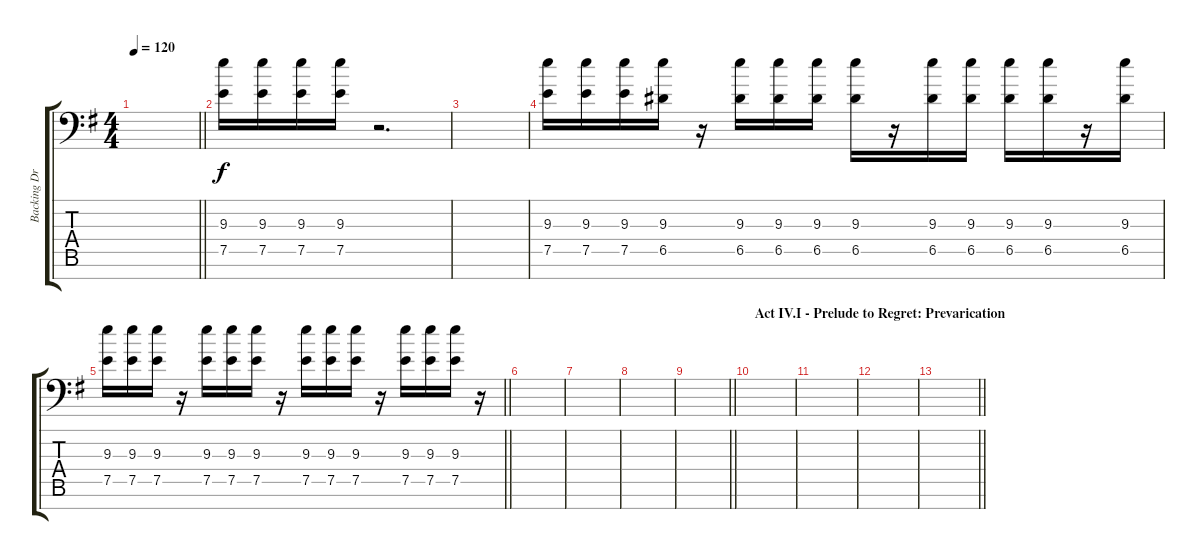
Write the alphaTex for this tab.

\track ("Backing Dropped A" "Backing Dr") {instrument distortionguitar}
\staff {score tabs}
\tuning (E4 B3 G3 D3 A2 E2 A1) {hide}
\ts (4 4)
\tempo 120
\clef f4
\barLineRight lightlight
\ks eminor
|
(9.3 7.5).16 (9.3 7.5).16 (9.3 7.5).16 (9.3 7.5).16 r.2{d} |
|
(9.3 7.5).16 (9.3 7.5).16 (9.3 7.5).16 (9.3 6.5).16 r.16 (9.3 6.5).16 (9.3 6.5).16 (9.3 6.5).16 (9.3 6.5).16 r.16 (9.3 6.5).16 (9.3 6.5).16 (9.3 6.5).16 (9.3 6.5).16 r.16 (9.3 6.5).16 |
\barLineRight lightlight
(9.3 7.5).16 (9.3 7.5).16 (9.3 7.5).16 r.16 (9.3 7.5).16 (9.3 7.5).16 (9.3 7.5).16 r.16 (9.3 7.5).16 (9.3 7.5).16 (9.3 7.5).16 r.16 (9.3 7.5).16 (9.3 7.5).16 (9.3 7.5).16 r.16 |
\section ("" "")
|
|
|
\barLineRight lightlight
|
\section ("" "Act IV.I - Prelude to Regret: Prevarication")
|
|
|
\barLineRight lightlight
